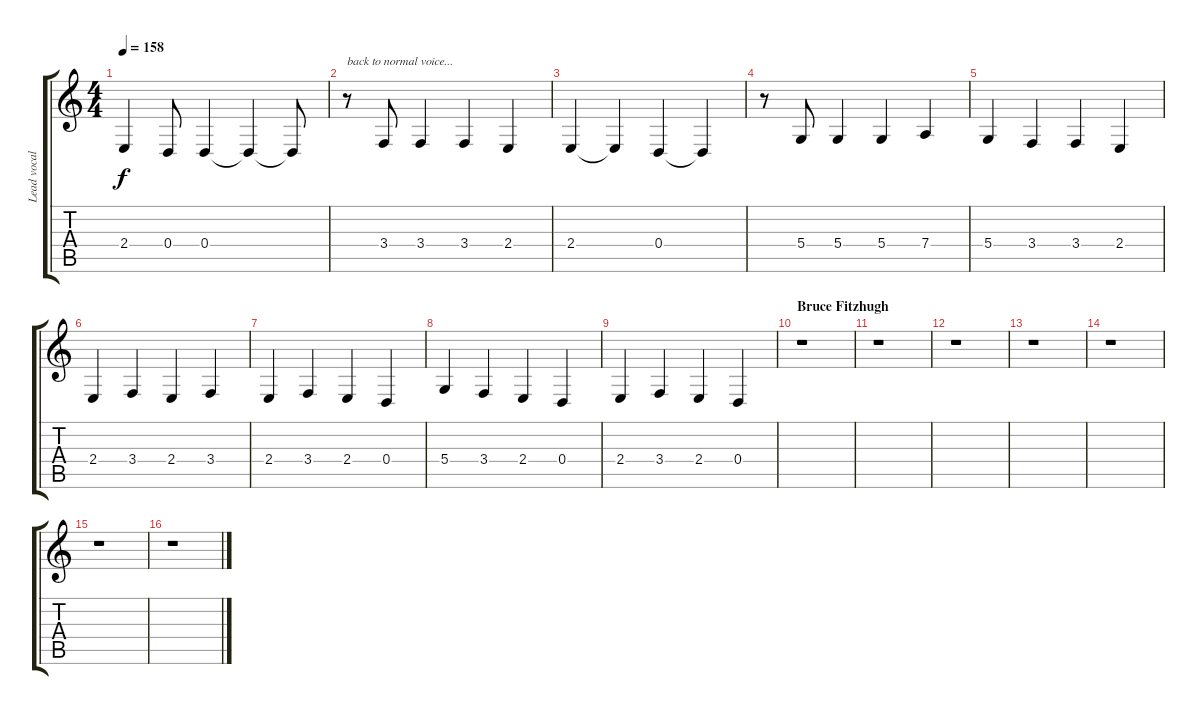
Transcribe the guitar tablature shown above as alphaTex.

\track ("Lead vocals" "Lead vocal") {instrument synthvoice}
\staff {score tabs}
\tuning (E4 B3 G3 D3 A2 E2) {hide}
\ts (4 4)
\tempo 158
\clef g2
\ks c
2.4.4{dy f} 0.4.8 0.4.4 0.4{t}.4 0.4{t}.8 |
r.8{txt "back to normal voice..."} 3.4.8 3.4.4 3.4.4 2.4.4 |
2.4.4 2.4{t}.4 0.4.4 0.4{t}.4 |
r.8 5.4.8 5.4.4 5.4.4 7.4.4 |
5.4.4 3.4.4 3.4.4 2.4.4 |
2.4.4 3.4.4 2.4.4 3.4.4 |
2.4.4 3.4.4 2.4.4 0.4.4 |
5.4.4 3.4.4 2.4.4 0.4.4 |
2.4.4 3.4.4 2.4.4 0.4.4 |
\section ("" "Bruce Fitzhugh")
r.1 |
r.1 |
r.1 |
r.1 |
r.1 |
r.1 |
r.1
